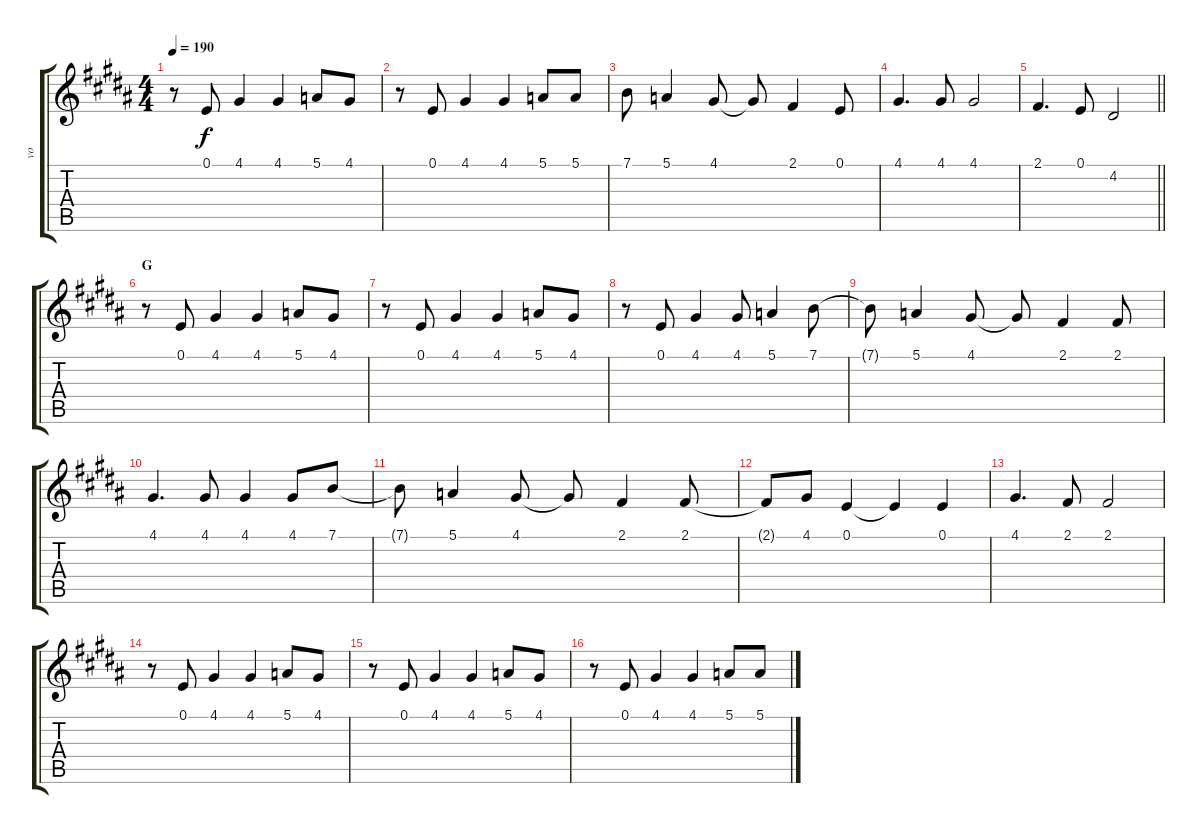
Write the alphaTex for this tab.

\track ("vo" "vo") {instrument flute}
\staff {score tabs}
\tuning (E4 B3 G3 D3 A2 E2) {hide}
\ts (4 4)
\tempo 190
\clef g2
\ks b
r.8{dy f} 0.1.8 4.1.4 4.1.4 5.1.8 4.1.8 |
r.8 0.1.8 4.1.4 4.1.4 5.1.8 5.1.8 |
7.1.8 5.1.4 4.1.8 4.1{t}.8 2.1.4 0.1.8 |
4.1.4{d} 4.1.8 4.1.2 |
\barLineRight lightlight
2.1.4{d} 0.1.8 4.2.2 |
\section ("" "G")
r.8 0.1.8 4.1.4 4.1.4 5.1.8 4.1.8 |
r.8 0.1.8 4.1.4 4.1.4 5.1.8 4.1.8 |
r.8 0.1.8 4.1.4 4.1.8 5.1.4 7.1.8 |
7.1{t}.8 5.1.4 4.1.8 4.1{t}.8 2.1.4 2.1.8 |
4.1.4{d} 4.1.8 4.1.4 4.1.8 7.1.8 |
7.1{t}.8 5.1.4 4.1.8 4.1{t}.8 2.1.4 2.1.8 |
2.1{t}.8 4.1.8 0.1.4 0.1{t}.4 0.1.4 |
4.1.4{d} 2.1.8 2.1.2 |
r.8 0.1.8 4.1.4 4.1.4 5.1.8 4.1.8 |
r.8 0.1.8 4.1.4 4.1.4 5.1.8 4.1.8 |
r.8 0.1.8 4.1.4 4.1.4 5.1.8 5.1.8
